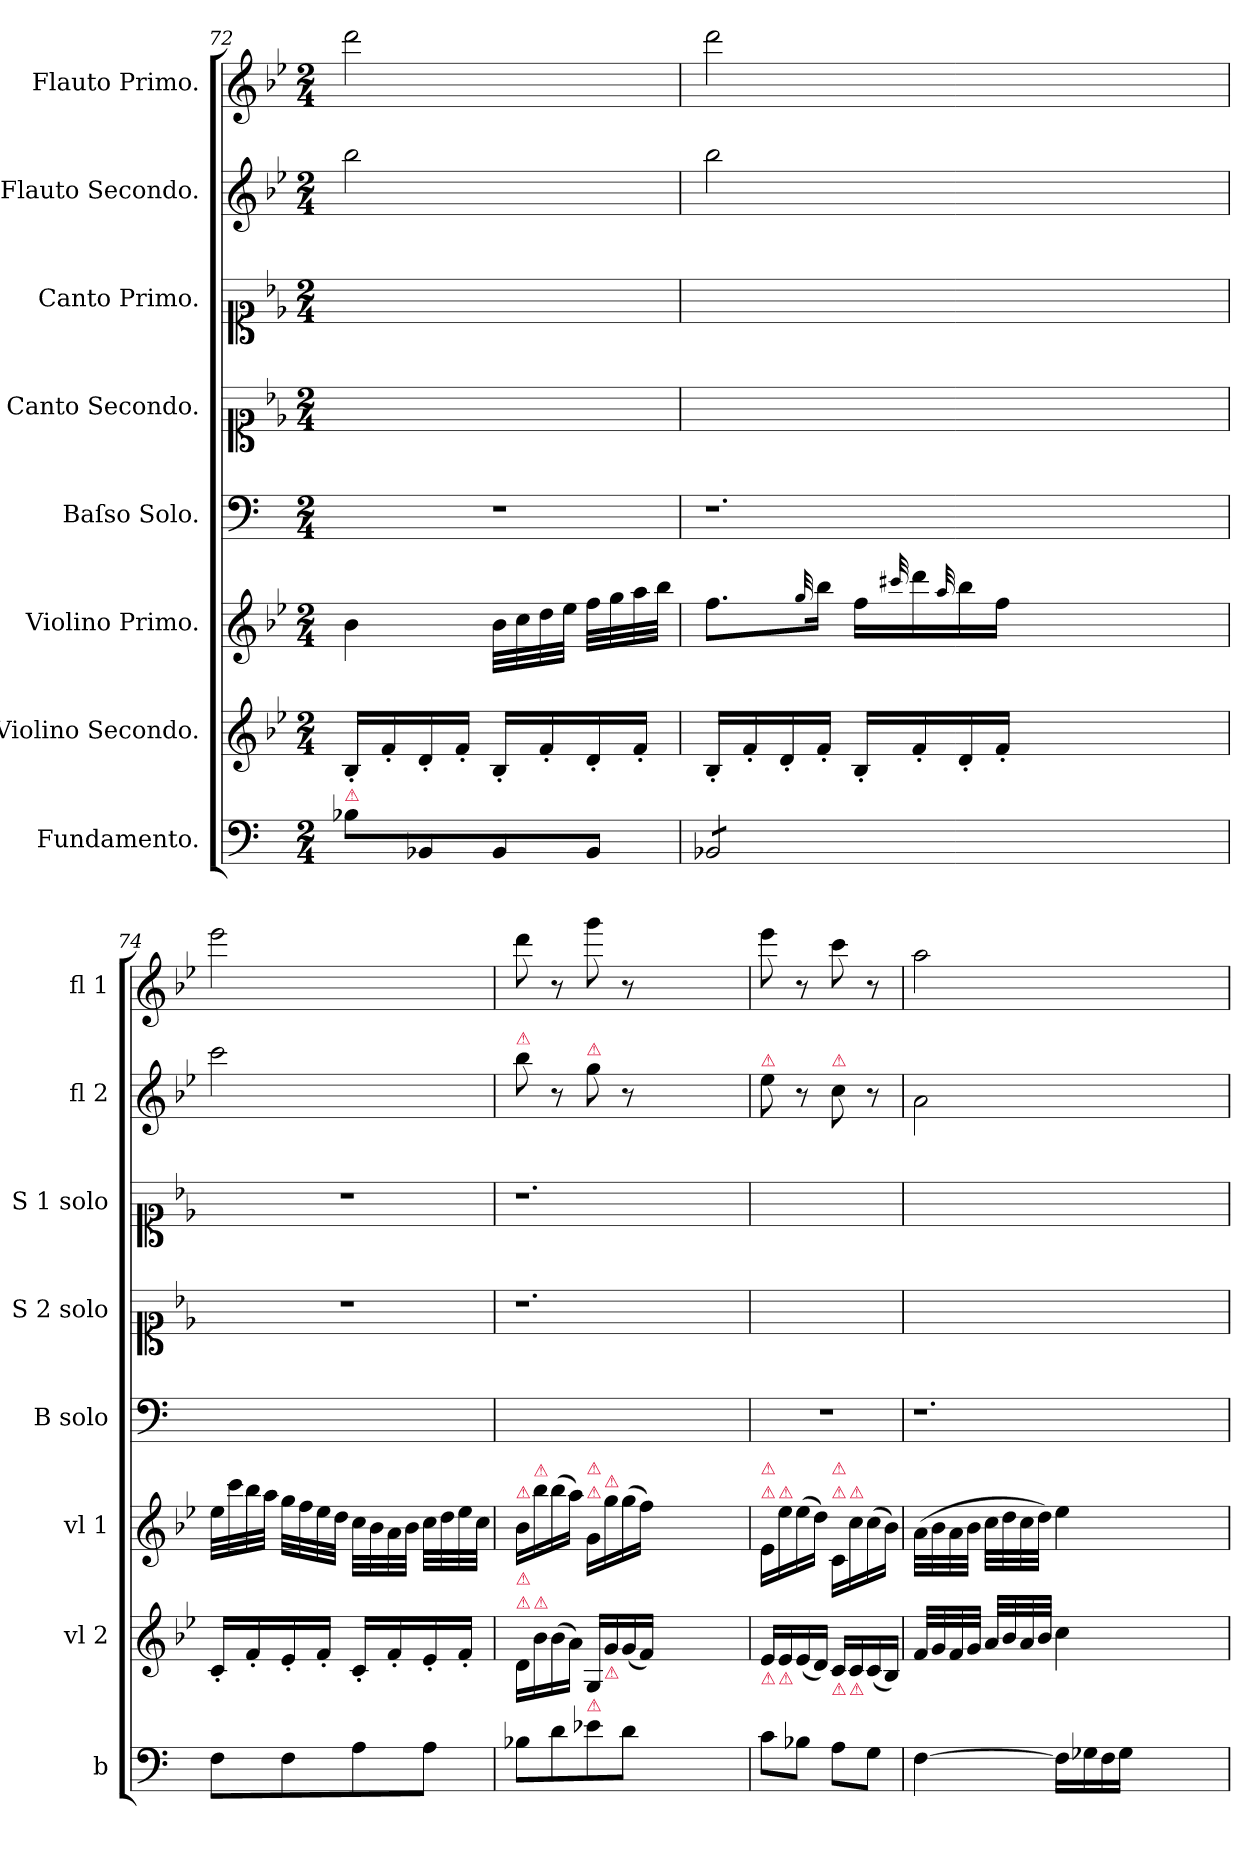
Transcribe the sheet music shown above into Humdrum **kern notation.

**kern	**kern	**kern	**kern	**kern	**kern	**kern	**kern
*part8	*part7	*part6	*part5	*part4	*part3	*part2	*part1
*staff8	*staff7	*staff6	*staff5	*staff4	*staff3	*staff2	*staff1
*I"Fundamento.	*I"Violino Secondo.	*I"Violino Primo.	*I"Baſso Solo.	*I"Canto Secondo.	*I"Canto Primo.	*I"Flauto Secondo.	*I"Flauto Primo.
*I'b	*I'vl 2	*I'vl 1	*I'B solo	*I'S 2 solo	*I'S 1 solo	*I'fl 2	*I'fl 1
*clefF4	*clefG2	*clefG2	*clefF4	*clefC1	*clefC1	*clefG2	*clefG2
*	*k[b-e-]	*k[b-e-]	*	*k[b-e-]	*k[b-e-]	*k[b-e-]	*k[b-e-]
*M2/4	*M2/4	*M2/4	*M2/4	*M2/4	*M2/4	*M2/4	*M2/4
=72	=72	=72	=72	=72	=72	=72	=72
!LO:TX:a:color=crimson:t=⚠	!	!	!	!	!	!	!
8B-\L	16B-'/LL	4b-\	2r	2ryy	2ryy	2bb-\	2ddd\
.	16f'/	.	.	.	.	.	.
8BB-/	16d'/	.	.	.	.	.	.
.	16f'/JJ	.	.	.	.	.	.
8BB-/	16B-'/LL	32b-\LLL	.	.	.	.	.
.	.	32cc\	.	.	.	.	.
.	16f'/	32dd\	.	.	.	.	.
.	.	32ee-\JJJ	.	.	.	.	.
8BB-/J	16d'/	32ff\LLL	.	.	.	.	.
.	.	32gg\	.	.	.	.	.
.	16f'/JJ	32aa\	.	.	.	.	.
.	.	32bb-\JJJ	.	.	.	.	.
=73	=73	=73	=73	=73	=73	=73	=73
*tremolo	*	*	*	*	*	*	*
8BB-/L	16B-'/LL	8.ff\L	1.r	1.ryy	1.ryy	2bb-\	2ddd\
.	16f'/	.	.	.	.	.	.
8BB-/	16d'/	.	.	.	.	.	.
.	.	32qqgg/	.	.	.	.	.
.	16f'/JJ	16bb-\Jk	.	.	.	.	.
8BB-/	16B-'/LL	16ff\LL	.	.	.	.	.
.	.	32qqccc#X/	.	.	.	.	.
.	16f'/	16ddd\	.	.	.	.	.
.	.	32qqaa/	.	.	.	.	.
8BB-/J	16d'/	16bb-\	.	.	.	.	.
*Xtremolo	*	*	*	*	*	*	*
.	16f'/JJ	16ff\JJ	.	.	.	.	.
1ryy	1ryy	1ryy	.	.	.	1ryy	1ryy
=74	=74	=74	=74	=74	=74	=74	=74
8F\L	16c'/LL	32ee-\LLL	2ryy	2r	2r	2ccc\	2eee-\
.	.	32ccc\	.	.	.	.	.
.	16f'/	32bb-\	.	.	.	.	.
.	.	32aa\JJJ	.	.	.	.	.
8F\	16e-'/	32gg\LLL	.	.	.	.	.
.	.	32ff\	.	.	.	.	.
.	16f'/JJ	32ee-\	.	.	.	.	.
.	.	32dd\JJJ	.	.	.	.	.
8A\	16c'/LL	32cc\LLL	.	.	.	.	.
.	.	32b-\	.	.	.	.	.
.	16f'/	32a\	.	.	.	.	.
.	.	32b-\JJJ	.	.	.	.	.
8A\J	16e-'/	32cc\LLL	.	.	.	.	.
.	.	32dd\	.	.	.	.	.
.	16f'/JJ	32ee-\	.	.	.	.	.
.	.	32cc\JJJ	.	.	.	.	.
=75	=75	=75	=75	=75	=75	=75	=75
!	!	!	!	!	!	!LO:TX:a:color=crimson:t=⚠	!
!	!	!LO:TX:a:color=crimson:t=⚠	!	!	!	!	!
!	!LO:TX:a:color=crimson:t=⚠	!	!	!	!	!	!
!	!LO:TX:a:color=crimson:t=⚠	!	!	!	!	!	!
8B-\L	16d/LL	16b-\LL	1.ryy	1.r	1.r	8bb-\	8ddd\
!	!	!LO:TX:a:color=crimson:t=⚠	!	!	!	!	!
!	!LO:TX:a:color=crimson:t=⚠	!	!	!	!	!	!
.	16b-\	16bb-\	.	.	.	.	.
8d\	(16b-\	(16bb-\	.	.	.	8r	8r
.	16a\JJ)	16aa\JJ)	.	.	.	.	.
!	!	!	!	!	!	!LO:TX:a:color=crimson:t=⚠	!
!	!	!LO:TX:a:color=crimson:t=⚠	!	!	!	!	!
!	!	!LO:TX:a:color=crimson:t=⚠	!	!	!	!	!
!	!LO:TX:b:color=crimson:t=⚠	!	!	!	!	!	!
8e-\	16G/LL	16g/LL	.	.	.	8gg\	8ggg\
!	!	!LO:TX:a:color=crimson:t=⚠	!	!	!	!	!
!	!LO:TX:b:color=crimson:t=⚠	!	!	!	!	!	!
.	16g/	16gg\	.	.	.	.	.
8d\J	(16g/	(16gg\	.	.	.	8r	8r
.	16f/JJ)	16ff\JJ)	.	.	.	.	.
1ryy	1ryy	1ryy	.	.	.	1ryy	1ryy
=76	=76	=76	=76	=76	=76	=76	=76
!	!	!	!	!	!	!LO:TX:a:color=crimson:t=⚠	!
!	!	!LO:TX:a:color=crimson:t=⚠	!	!	!	!	!
!	!	!LO:TX:a:color=crimson:t=⚠	!	!	!	!	!
!	!LO:TX:b:color=crimson:t=⚠	!	!	!	!	!	!
8c\L	16e-/LL	16e-/LL	2r	2ryy	2ryy	8ee-\	8eee-\
!	!	!LO:TX:a:color=crimson:t=⚠	!	!	!	!	!
!	!LO:TX:b:color=crimson:t=⚠	!	!	!	!	!	!
.	16e-/	16ee-\	.	.	.	.	.
8B-\J	(16e-/	(16ee-\	.	.	.	8r	8r
.	16d/JJ)	16dd\JJ)	.	.	.	.	.
!	!	!	!	!	!	!LO:TX:a:color=crimson:t=⚠	!
!	!	!LO:TX:a:color=crimson:t=⚠	!	!	!	!	!
!	!	!LO:TX:a:color=crimson:t=⚠	!	!	!	!	!
!	!LO:TX:b:color=crimson:t=⚠	!	!	!	!	!	!
8A\L	16c/LL	16c/LL	.	.	.	8cc\	8ccc\
!	!	!LO:TX:a:color=crimson:t=⚠	!	!	!	!	!
!	!LO:TX:b:color=crimson:t=⚠	!	!	!	!	!	!
.	16c/	16cc\	.	.	.	.	.
8G\J	(16c/	(16cc\	.	.	.	8r	8r
.	16B-/JJ)	16b-\JJ)	.	.	.	.	.
=77	=77	=77	=77	=77	=77	=77	=77
[4F\	32f/LLL	(32a\LLL	1.r	1.ryy	1.ryy	2a\	2aa\
.	32g/	32b-\	.	.	.	.	.
.	32f/	32a\	.	.	.	.	.
.	32g/JJJ	32b-\JJJ	.	.	.	.	.
.	32a/LLL	32cc\LLL	.	.	.	.	.
.	32b-/	32dd\	.	.	.	.	.
.	32a/	32cc\	.	.	.	.	.
.	32b-/JJJ	32dd\JJJ)	.	.	.	.	.
16F\LL]	4cc\	4ee-\	.	.	.	.	.
16G-X\	.	.	.	.	.	.	.
16F\	.	.	.	.	.	.	.
16G-\JJ	.	.	.	.	.	.	.
1ryy	1ryy	1ryy	.	.	.	1ryy	1ryy
=	=	=	=	=	=	=	=
*-	*-	*-	*-	*-	*-	*-	*-
